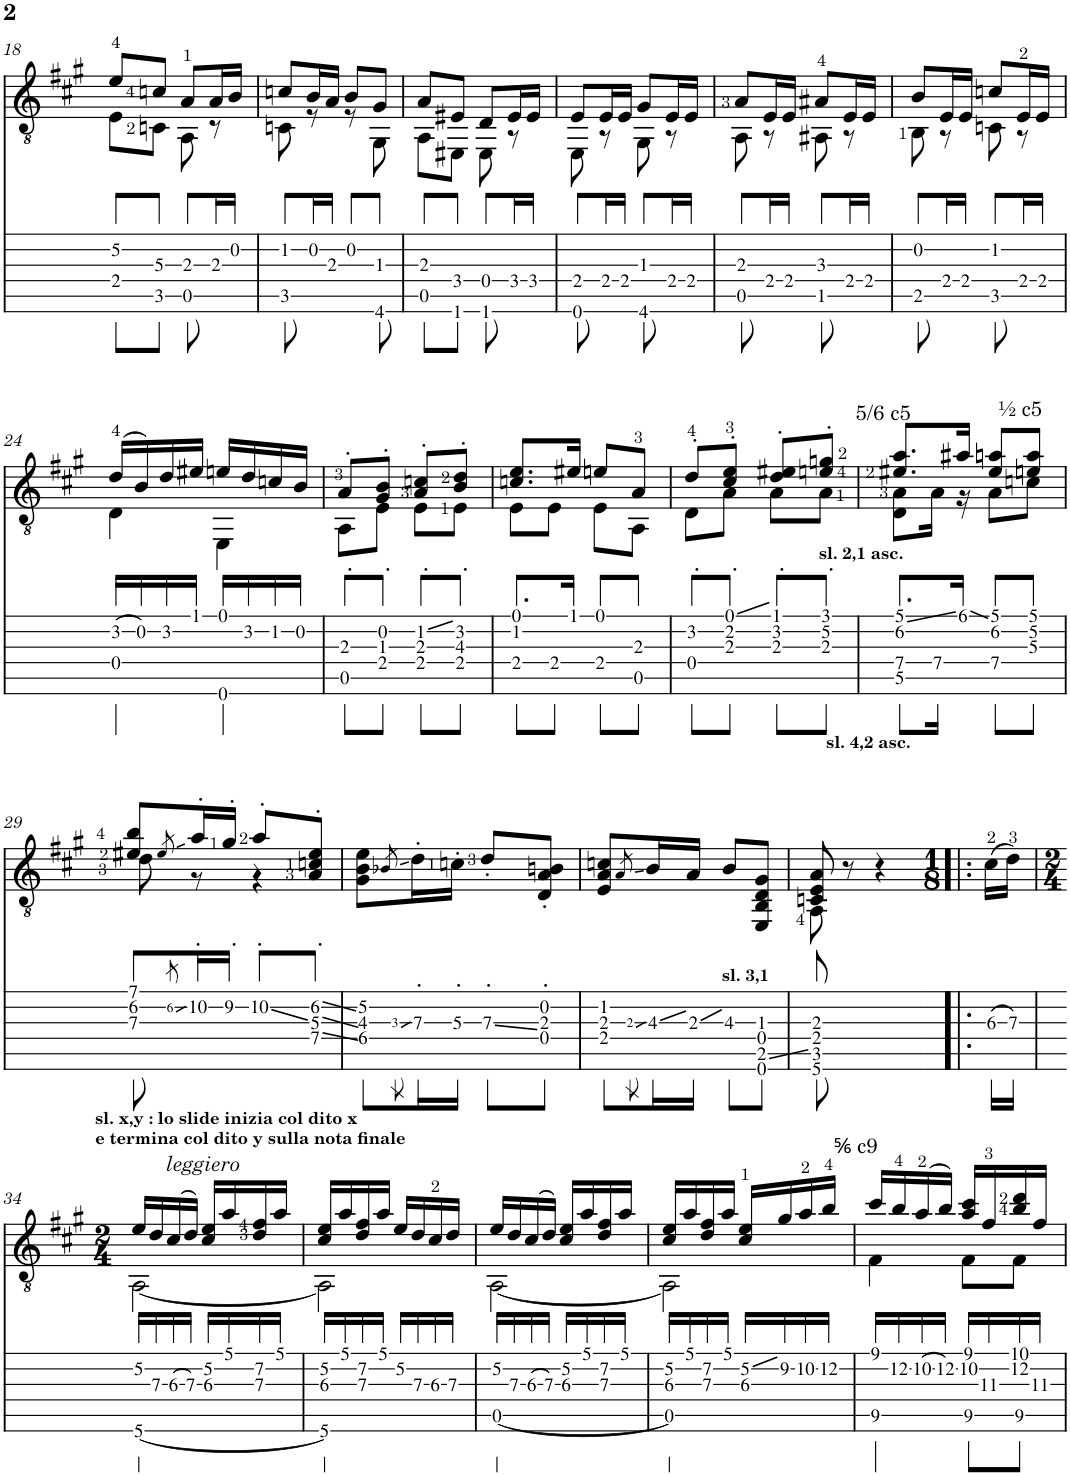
**kern	**kern
*part2	*part1
*staff2	*staff1
*I"Chitarra classica (Intavolatura)	*I"Chitarra classica
!!LO:PB:g=z
*	*clefGv2
*k[f#c#g#]	*k[f#c#g#]
*M2/4	*M2/4
=18	=18
*^	*^
8e/L	8E\L	8e/L	8E\L
8cn/J	8Cn\J	8cn/J	8Cn\J
8A/L	8AA\	8A/L	8AA\
16A/L	8r	16A/L	8r
16B/JJ	.	16B/JJ	.
=19	=19	=19	=19
8cn/L	8Cn\	8cn/L	8Cn\
16B/L	8r	16B/L	8r
16A/JJ	.	16A/JJ	.
8B/L	8r	8B/L	8r
8G#/J	8GG#\	8G#/J	8GG#\
=20	=20	=20	=20
8A/L	8AA\L	8A/L	8AA\L
8E#X/J	8EE#X\J	8E#X/J	8EE#X\J
8D/L	8EE#\	8D/L	8EE#\
16E#/L	8r	16E#/L	8r
16E#/JJ	.	16E#/JJ	.
=21	=21	=21	=21
8E/L	8EE\	8E/L	8EE\
16E/L	8r	16E/L	8r
16E/JJ	.	16E/JJ	.
8G#/L	8GG#\	8G#/L	8GG#\
16E/L	8r	16E/L	8r
16E/JJ	.	16E/JJ	.
=22	=22	=22	=22
8A/L	8AA\	8A/L	8AA\
16E/L	8r	16E/L	8r
16E/JJ	.	16E/JJ	.
8A#X/L	8AA#X\	8A#X/L	8AA#X\
16E/L	8r	16E/L	8r
16E/JJ	.	16E/JJ	.
=23	=23	=23	=23
8B/L	8BB\	8B/L	8BB\
16E/L	8r	16E/L	8r
16E/JJ	.	16E/JJ	.
8cn/L	8Cn\	8cn/L	8Cn\
16E/L	8r	16E/L	8r
16E/JJ	.	16E/JJ	.
!!LO:LB:g=z	!!
=24	=24	=24	=24
(16d/LL	4D\	(16d/LL	4D\
16B/)	.	16B/)	.
16d/	.	16d/	.
16e#X/JJ	.	16e#X/JJ	.
16en/LL	4EE\	16en/LL	4EE\
16d/	.	16d/	.
16cn/	.	16cn/	.
16B/JJ	.	16B/JJ	.
=25	=25	=25	=25
8A'/L	8AA\L	8A'/L	8AA\L
8G#/' 8B/'J	8E\J	8G#/' 8B/'J	8E\J
8A/' 8cn/'L	8E\L	8A/' 8cn/'L	8E\L
8B/' 8d/'J	8E\J	8B/' 8d/'J	8E\J
=26	=26	=26	=26
8.cn/ 8.e/L	8E\L	8.cn/ 8.e/L	8E\L
.	8E\J	.	8E\J
16e#X/Jk	.	16e#X/Jk	.
8en/L	8E\L	8en/L	8E\L
8A/J	8AA\J	8A/J	8AA\J
=27	=27	=27	=27
8d'/L	8D\L	8d'/L	8D\L
8c#/' 8e/'J	8A\J	8c#/' 8e/'J	8A\J
8d/' 8e#X/'L	8A\L	8d/' 8e#X/'L	8A\L
!LO:TX:a:B:t=sl. 2,1 asc.	!	!	!
!LO:TX:b:B:t=sl. 4,2 asc.	!	!	!
8en/' 8gn/'J	8A\J	8en/' 8gn/'J	8A\J
=28	=28	=28	=28
!	!	!LO:TX:a:t=5/6 c5	!
8.e#X/ 8.a/L	8D\ 8A\L	8.e#X/ 8.a/L	8D\ 8A\L
.	16A\Jk	.	16A\Jk
16a#X/Jk	16r	16a#X/Jk	16r
8e#/ 8an/L	8A\L	8e#/ 8an/L	8A\L
!	!	!LO:TX:a:t=½ c5	!
8en/ 8a/J	8cn\J	8en/ 8a/J	8cn\J
!!LO:LB:g=z	!!
=29	=29	=29	=29
!LO:TX:b:B:t=sl. x,y &colon; lo slide inizia col dito x	!	!	!
!LO:TX:b:t=e termina col dito y sulla nota finale	!	!	!
8e#X/ 8b/L	8d\	8e#X/ 8b/L	8d\
8qf/	.	8qe#/	.
16a'/L	8r	16a'/L	8r
16g#'/JJ	.	16g#'/JJ	.
8a'/L	4r	8a'/L	4r
8A/' 8cn/' 8e#/'J	.	8A/' 8cn/' 8e#/'J	.
*v	*v	*	*
*	*v	*v
=30	=30
8G#\ 8B\ 8e\L	8G#\ 8B\ 8e\L
8qB-X\	8qB-X/
16d'\L	16d'\L
16cn'\JJ	16cn'\JJ
8d'\L	8d'/L
8D\' 8A\' 8Bn\'J	8D/' 8A/' 8Bn/'J
=31	=31
8E\ 8A\ 8cn\L	8E/ 8A/ 8cn/L
8qA\	8qA/
16B\L	16B/L
16A\JJ	16A/JJ
!LO:TX:a:B:t=sl. 3,1	!
8B\L	8B/L
8EE\ 8BB\ 8D\ 8G#\J	8EE/ 8BB/ 8D/ 8G#/J
=32	=32
*^	*^
8Cn/ 8E/ 8A/	8AA\	8Cn/ 8E/ 8A/	8AA\
8r	4.ryy	8r	4.ryy
4r	.	4r	.
*v	*v	*	*
*	*v	*v
=33!|:	=33!|:
*M1/8	*M1/8
(16c#\LL	(16c#\LL
16d\JJ)	16d\JJ)
!!LO:LB:g=z
=34	=34
*M2/4	*M2/4
*^	*^
16e/LL	[2AA\	16e/LL	[2AA\
16d/	.	16d/	.
!	!	!LO:TX:a:i:t=leggiero	!
(16c#/	.	(16c#/	.
16d/JJ)	.	16d/JJ)	.
16c#/ 16e/LL	.	16c#/ 16e/LL	.
16a/	.	16a/	.
16d/ 16f#/	.	16d/ 16f#/	.
16a/JJ	.	16a/JJ	.
=35	=35	=35	=35
16c#/ 16e/LL	2AA\]	16c#/ 16e/LL	2AA\]
16a/	.	16a/	.
16d/ 16f#/	.	16d/ 16f#/	.
16a/JJ	.	16a/JJ	.
16e/LL	.	16e/LL	.
16d/	.	16d/	.
16c#/	.	16c#/	.
16d/JJ	.	16d/JJ	.
=36	=36	=36	=36
16e/LL	[2AA\	16e/LL	[2AA\
16d/	.	16d/	.
(16c#/	.	(16c#/	.
16d/JJ)	.	16d/JJ)	.
16c#/ 16e/LL	.	16c#/ 16e/LL	.
16a/	.	16a/	.
16d/ 16f#/	.	16d/ 16f#/	.
16a/JJ	.	16a/JJ	.
=37	=37	=37	=37
16c#/ 16e/LL	2AA\]	16c#/ 16e/LL	2AA\]
16a/	.	16a/	.
16d/ 16f#/	.	16d/ 16f#/	.
16a/JJ	.	16a/JJ	.
16c#/ 16e/LL	.	16c#/ 16e/LL	.
16g#/	.	16g#/	.
16a/	.	16a/	.
16b/JJ	.	16b/JJ	.
=38	=38	=38	=38
!	!	!LO:TX:a:t=⅚ c9	!
16cc#/LL	4F#\	16cc#/LL	4F#\
16b/	.	16b/	.
(16a/	.	(16a/	.
16b/JJ)	.	16b/JJ)	.
16a/ 16cc#/LL	8F#\L	16a/ 16cc#/LL	8F#\L
16f#/	.	16f#/	.
16b/ 16dd/	8F#\J	16b/ 16dd/	8F#\J
16f#/JJ	.	16f#/JJ	.
*v	*v	*	*
*	*v	*v
=	=
*-	*-
